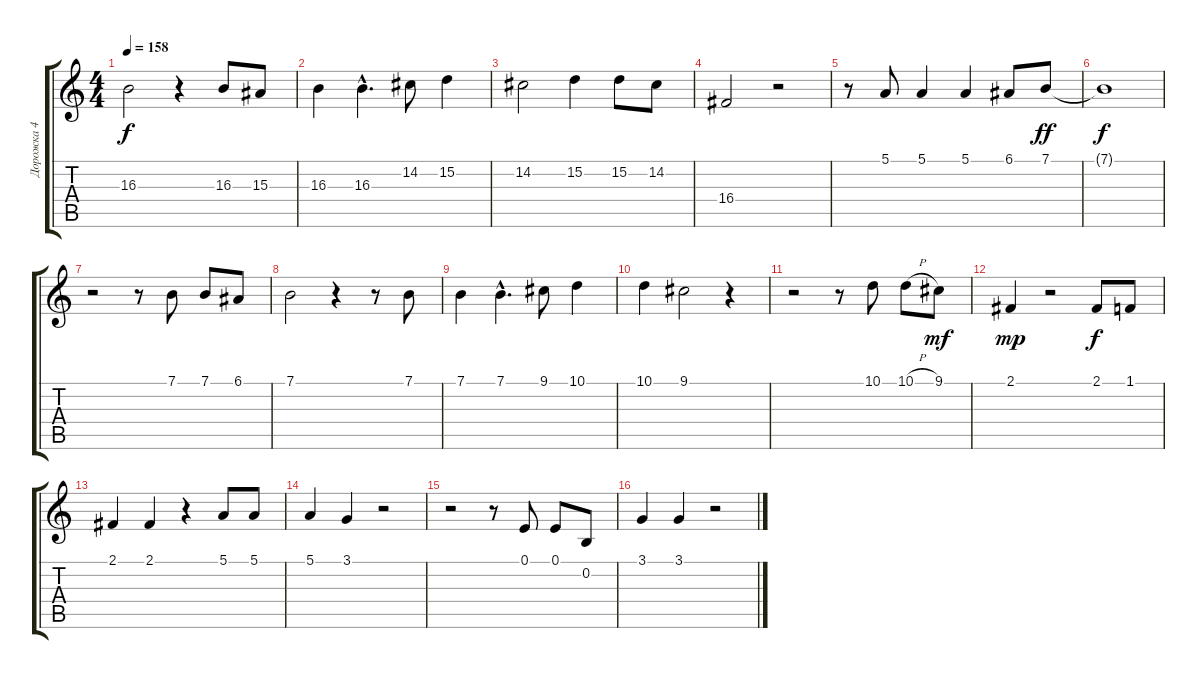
\track ("Дорожка 4" "Дорожка 4") {instrument baritonesax}
\staff {score tabs}
\tuning (E4 B3 G3 D3 A2 E2) {hide}
\ts (4 4)
\tempo 158
\clef g2
\ks c
16.3.2{dy f} r.4 16.3.8 15.3.8 |
16.3.4 16.3{hac}.4{d} 14.2.8 15.2.4 |
14.2.2 15.2.4 15.2.8 14.2.8 |
16.4.2 r.2 |
r.8 5.1.8 5.1.4 5.1.4 6.1.8 7.1.8{dy ff} |
7.1{t}.1{dy f} |
r.2 r.8 7.1.8 7.1.8 6.1.8 |
7.1.2 r.4 r.8 7.1.8 |
7.1.4 7.1{hac}.4{d} 9.1.8 10.1.4 |
10.1.4 9.1.2 r.4 |
r.2 r.8 10.1.8 10.1{h}.8 9.1.8{dy mf} |
2.1.4{dy mp} r.2 2.1.8{dy f} 1.1.8 |
2.1.4 2.1.4 r.4 5.1.8 5.1.8 |
5.1.4 3.1.4 r.2 |
r.2 r.8 0.1.8 0.1.8 0.2.8 |
3.1.4 3.1.4 r.2
